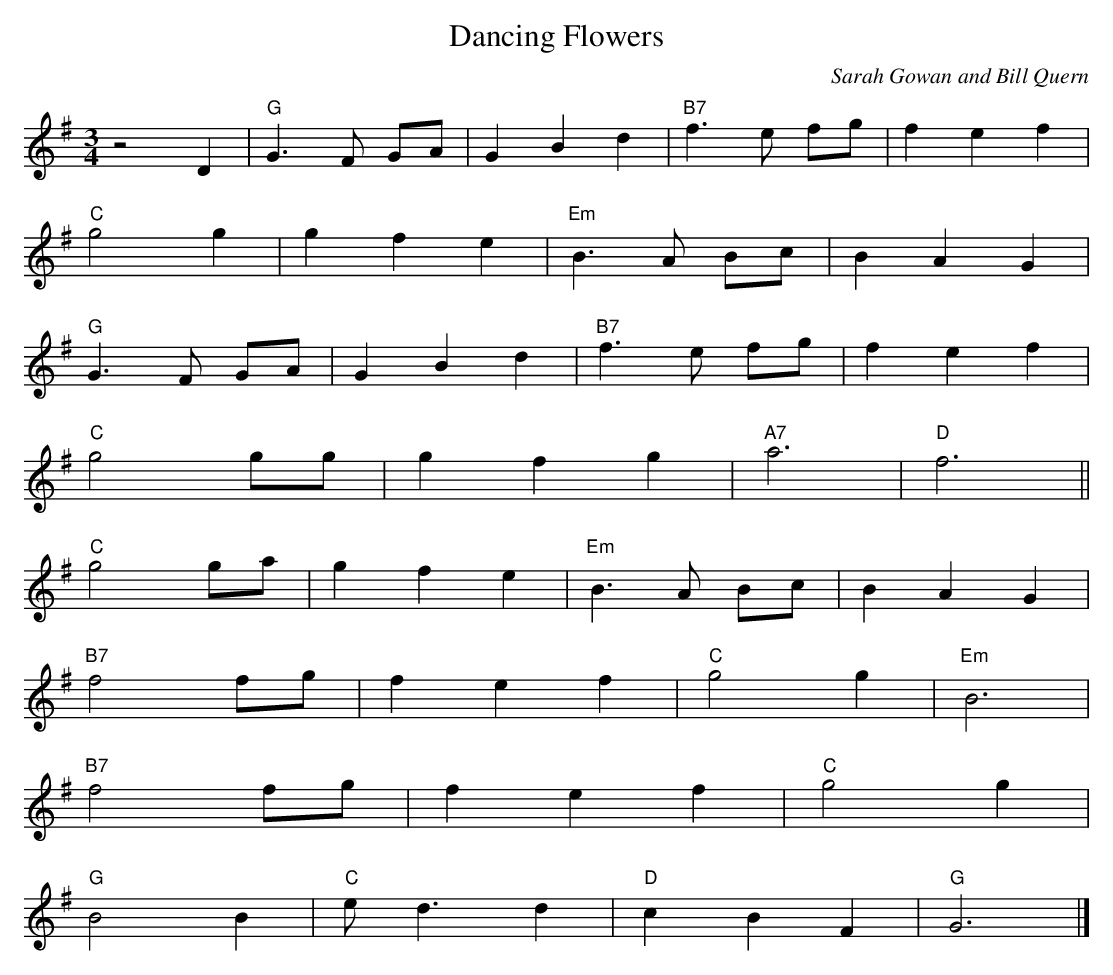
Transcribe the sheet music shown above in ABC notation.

X:1
T:Dancing Flowers
C:Sarah Gowan and Bill Quern
M:3/4
L:1/8
K:G
z4 D2 |"G"G3 F GA |G2 B2 d2 |"B7"f3 e fg |f2 e2 f2|
"C"g4 g2 |g2 f2 e2 |"Em"B3 A Bc |B2 A2 G2 |
"G"G3 F GA |G2 B2 d2 |"B7"f3 e fg |f2 e2 f2 |
"C"g4 gg |g2 f2 g2 |"A7"a6 |"D"f6 ||
"C"g4 ga |g2 f2 e2 |"Em"B3 A Bc |B2 A2 G2 |
"B7"f4 fg |f2 e2 f2 |"C"g4 g2 |"Em"B6 |
"B7"f4 fg |f2 e2 f2 |"C"g4 g2 |
"G"B4 B2 |"C"e d3 d2 |"D"c2 B2 F2 |"G"G6 |]
